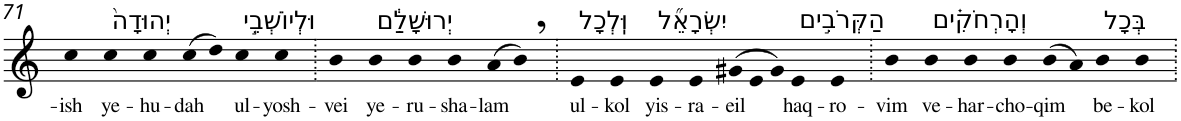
**kern	**text
*part1	*part1
*staff1	*staff1
*I"Piano	*
*I'Pno	*
!!LO:PB:g=z
*clefG2	*
*k[]	*
=71	=71
!	!LO:LY:b
4cc	-ish
!LO:TX:a:t=יְהוּדָה֙	!
!	!LO:LY:b
4cc	ye-
!	!LO:LY:b
4cc	-hu-
!	!LO:LY:b
(>8cc	-dah
8dd)	.
!LO:TX:a:t=וּלְיוֹשְׁבֵ֣י	!
!	!LO:LY:b
4cc	ul-
!	!LO:LY:b
4cc	-yosh-
=72.	=72.
!	!LO:LY:b
4b	-vei
!LO:TX:a:t=יְרוּשָׁלִַ֔ם	!
!	!LO:LY:b
4b	ye-
!	!LO:LY:b
4b	-ru-
!	!LO:LY:b
4b	-sha-
!	!LO:LY:b
(>8a	-lam
8b,)	.
=73.	=73.
!LO:TX:a:t=וּֽלְכָל	!
!	!LO:LY:b
4e	ul-
!	!LO:LY:b
4e	-kol
!LO:TX:a:t=יִשְׂרָאֵ֞ל	!
!	!LO:LY:b
4e	yis-
!	!LO:LY:b
4e	-ra-
*Xtuplet	*
!	!LO:LY:b
(>12g#X	-eil
12e	.
12g#)	.
!LO:TX:a:t=הַקְּרֹבִ֣ים	!
!	!LO:LY:b
4e	haq-
!	!LO:LY:b
4e	-ro-
=74.	=74.
!	!LO:LY:b
4b	-vim
!LO:TX:a:t=וְהָרְחֹקִ֗ים	!
!	!LO:LY:b
4b	ve-
!	!LO:LY:b
4b	-har-
!	!LO:LY:b
4b	-cho-
!	!LO:LY:b
(>8b	-qim
8a)	.
!LO:TX:a:t=בְּכָל	!
!	!LO:LY:b
4b	be-
!	!LO:LY:b
4b	-kol
=.	=.
*-	*-
